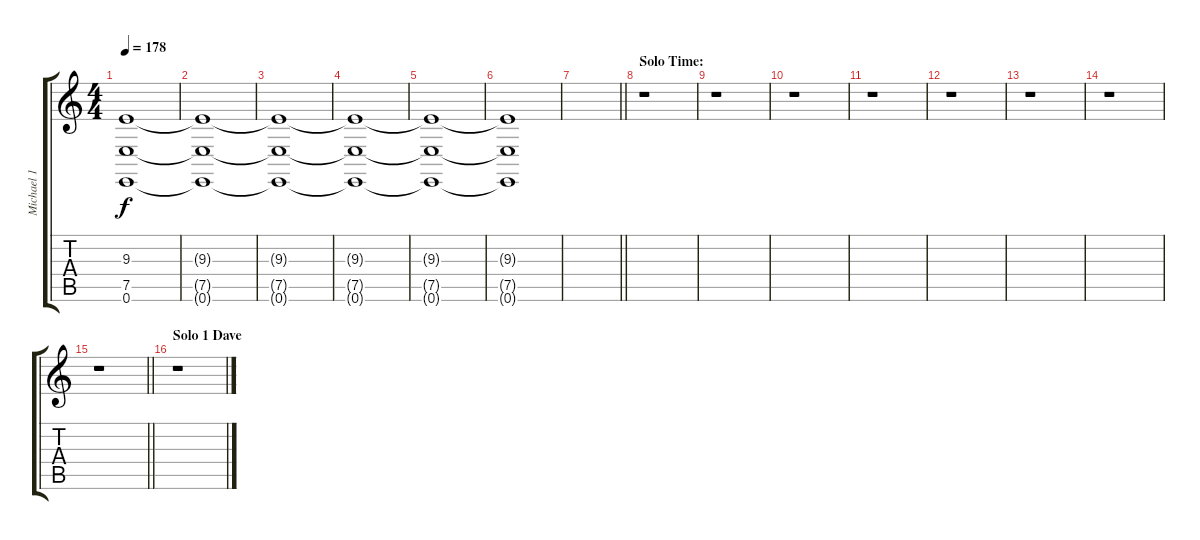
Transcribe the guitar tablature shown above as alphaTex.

\track ("Michael 1" "Michael 1") {instrument stringensemble1}
\staff {score tabs}
\tuning (E4 B3 G3 D3 A2 E2) {hide}
\ts (4 4)
\tempo 178
\clef g2
\ks c
(9.3{t} 7.5{t} 0.6{t}).1{dy f} |
(9.3{t} 7.5{t} 0.6{t}).1 |
(9.3{t} 7.5{t} 0.6{t}).1 |
(9.3{t} 7.5{t} 0.6{t}).1{volume 6} |
(9.3{t} 7.5{t} 0.6{t}).1 |
(9.3{t} 7.5{t} 0.6{t}).1 |
\barLineRight lightlight
|
\section ("" "Solo Time:")
r.1 |
r.1 |
r.1 |
r.1 |
r.1 |
r.1 |
r.1 |
\barLineRight lightlight
r.1 |
\section ("" "Solo 1 Dave")
r.1
